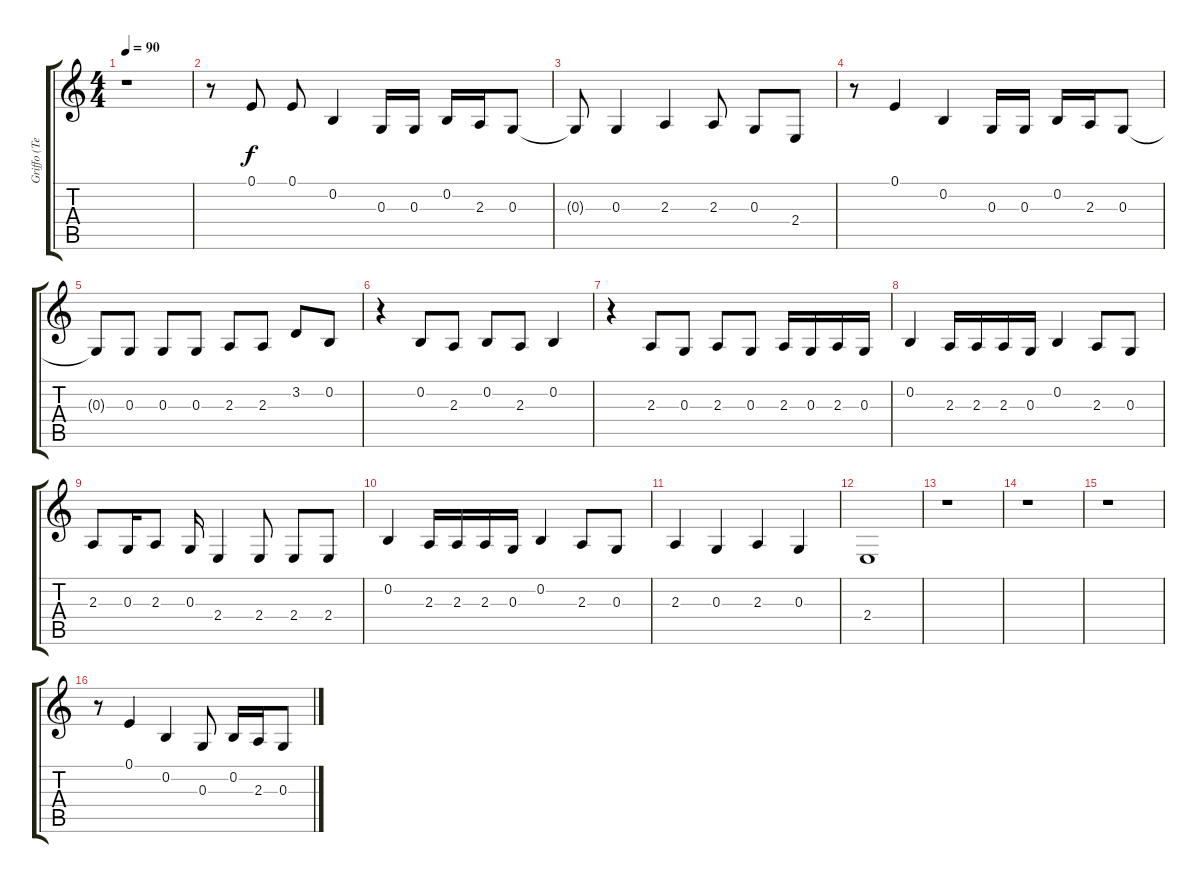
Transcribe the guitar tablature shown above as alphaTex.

\track ("Griffo (Teclados)" "Griffo (Te") {instrument electricgrandpiano}
\staff {score tabs}
\tuning (E4 B3 G3 D3 A2 E2) {hide}
\ts (4 4)
\tempo 90
\clef g2
\ks c
r.1{dy f} |
r.8 0.1.8 0.1.8 0.2.4 0.3.16 0.3.16 0.2.16 2.3.16 0.3.8 |
0.3{t}.8 0.3.4 2.3.4 2.3.8 0.3.8 2.4.8 |
r.8 0.1.4 0.2.4 0.3.16 0.3.16 0.2.16 2.3.16 0.3.8 |
0.3{t}.8 0.3.8 0.3.8 0.3.8 2.3.8 2.3.8 3.2.8 0.2.8 |
r.4 0.2.8 2.3.8 0.2.8 2.3.8 0.2.4 |
r.4 2.3.8 0.3.8 2.3.8 0.3.8 2.3.16 0.3.16 2.3.16 0.3.16 |
0.2.4 2.3.16 2.3.16 2.3.16 0.3.16 0.2.4 2.3.8 0.3.8 |
2.3.8 0.3.16 2.3.8 0.3.16 2.4.4 2.4.8 2.4.8 2.4.8 |
0.2.4 2.3.16 2.3.16 2.3.16 0.3.16 0.2.4 2.3.8 0.3.8 |
2.3.4 0.3.4 2.3.4 0.3.4 |
2.4.1 |
r.1 |
r.1 |
r.1 |
r.8 0.1.4 0.2.4 0.3.8 0.2.16 2.3.16 0.3.8
